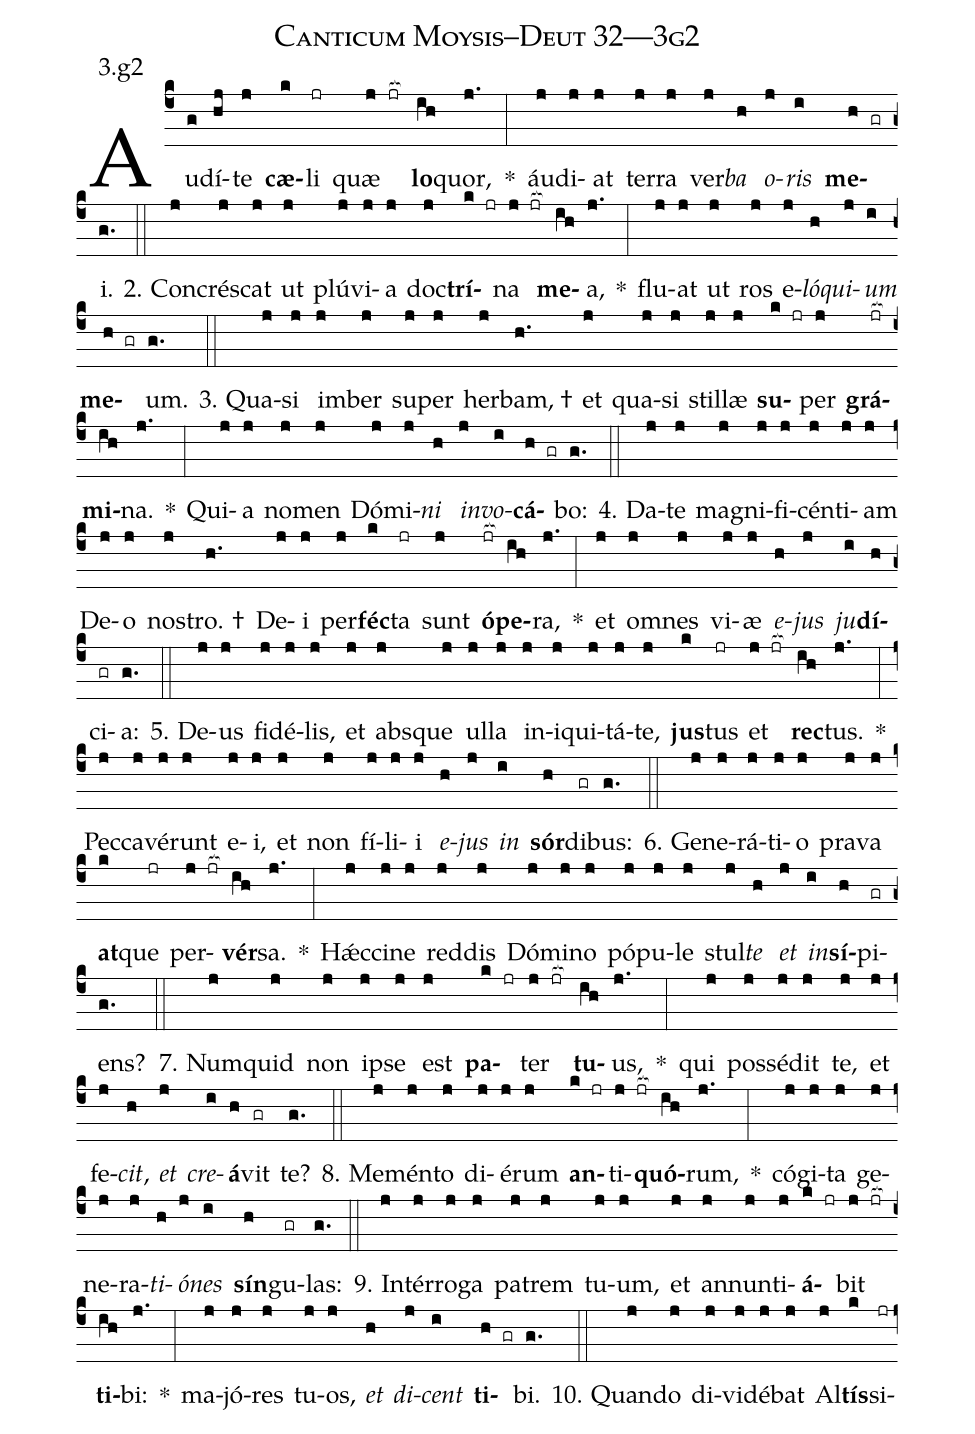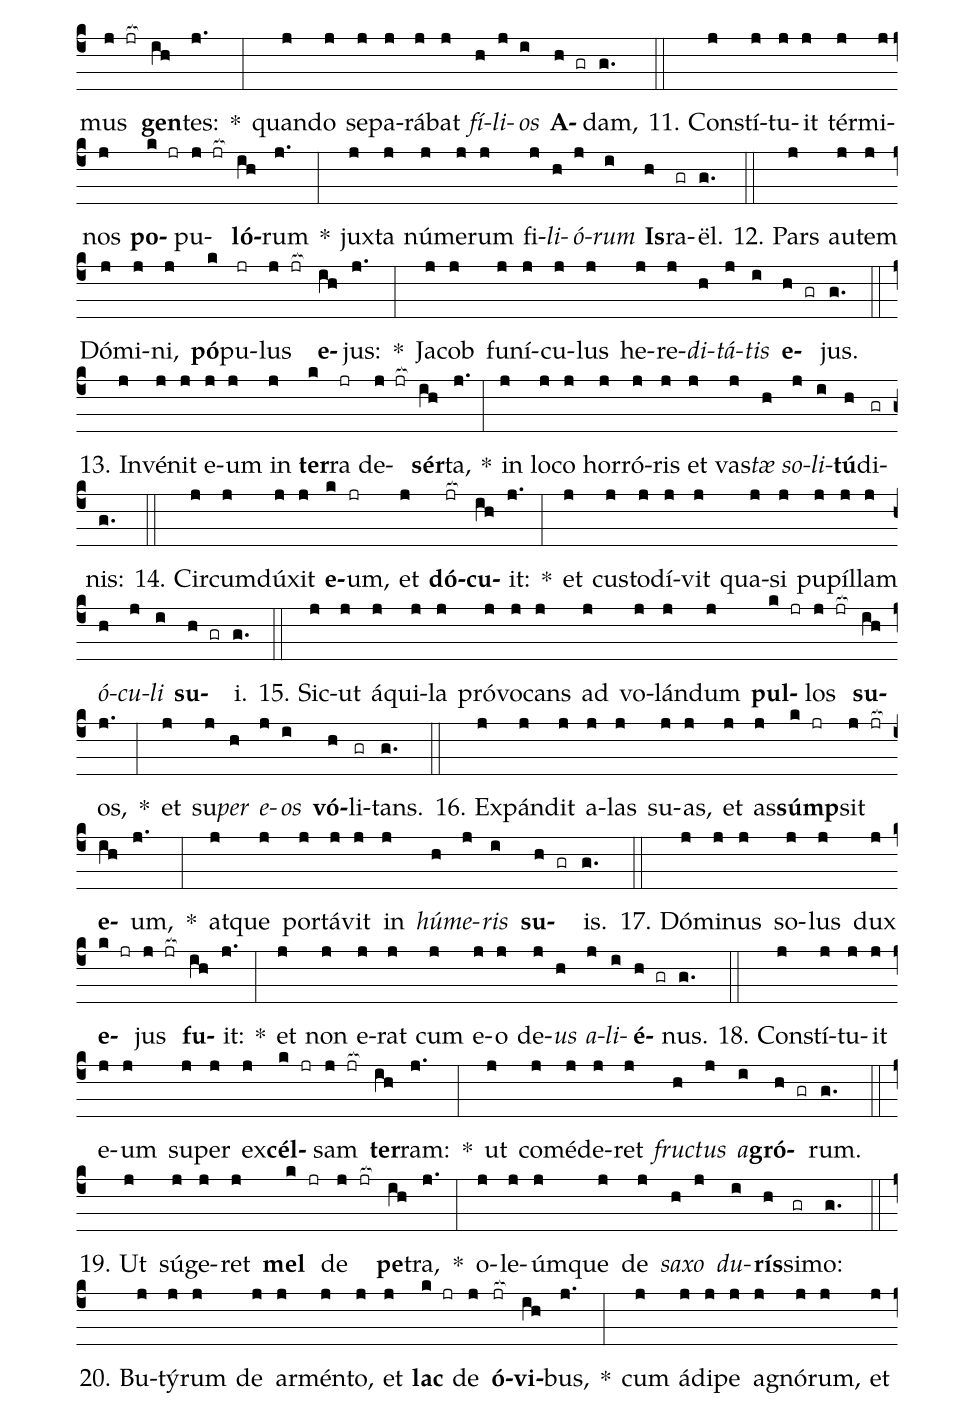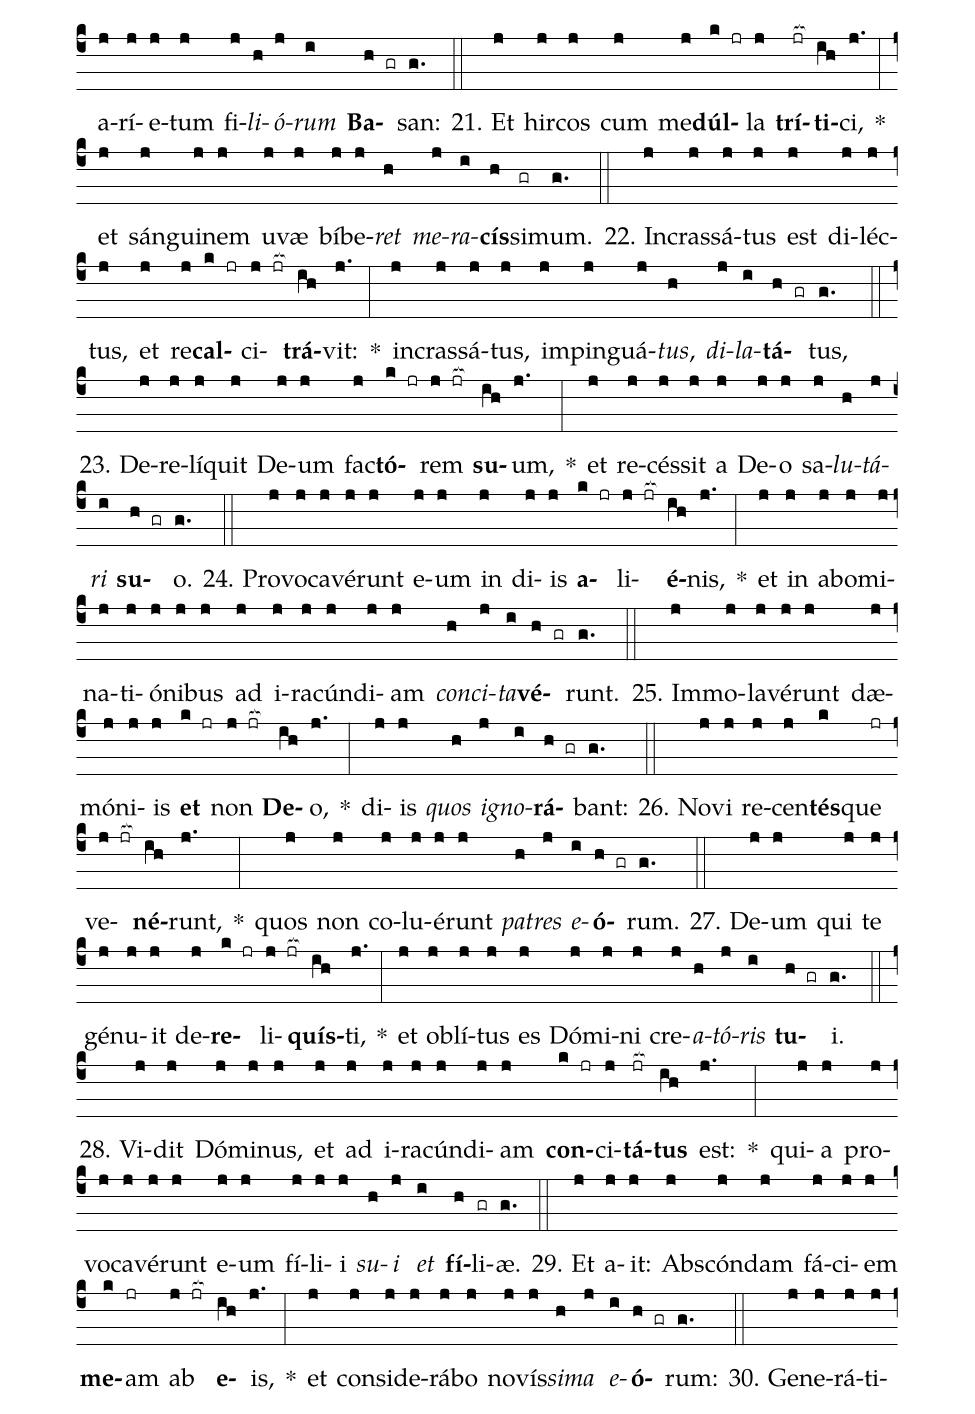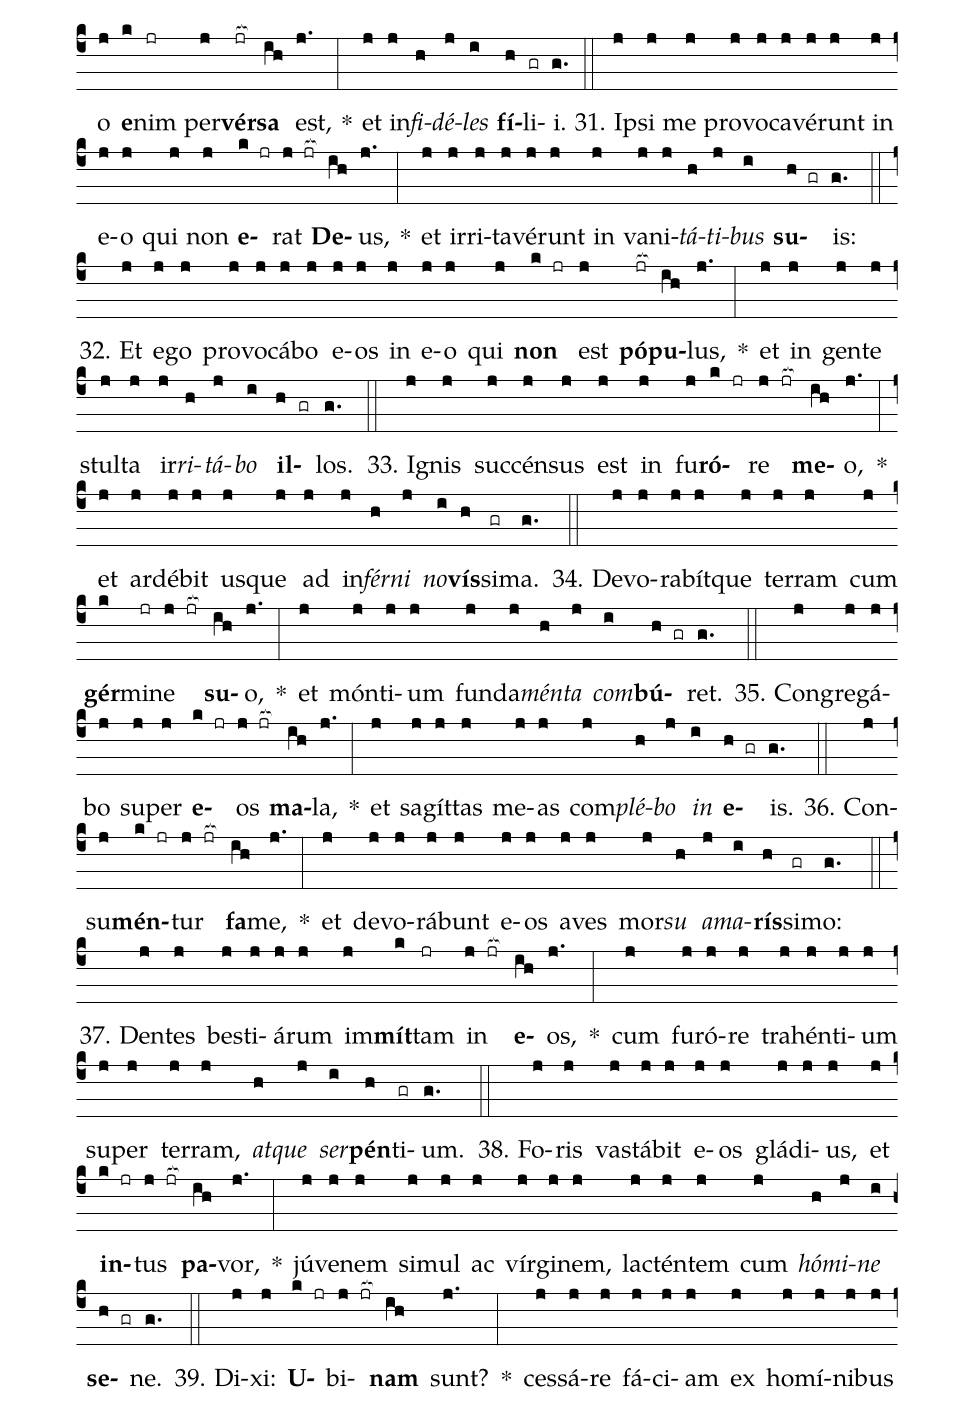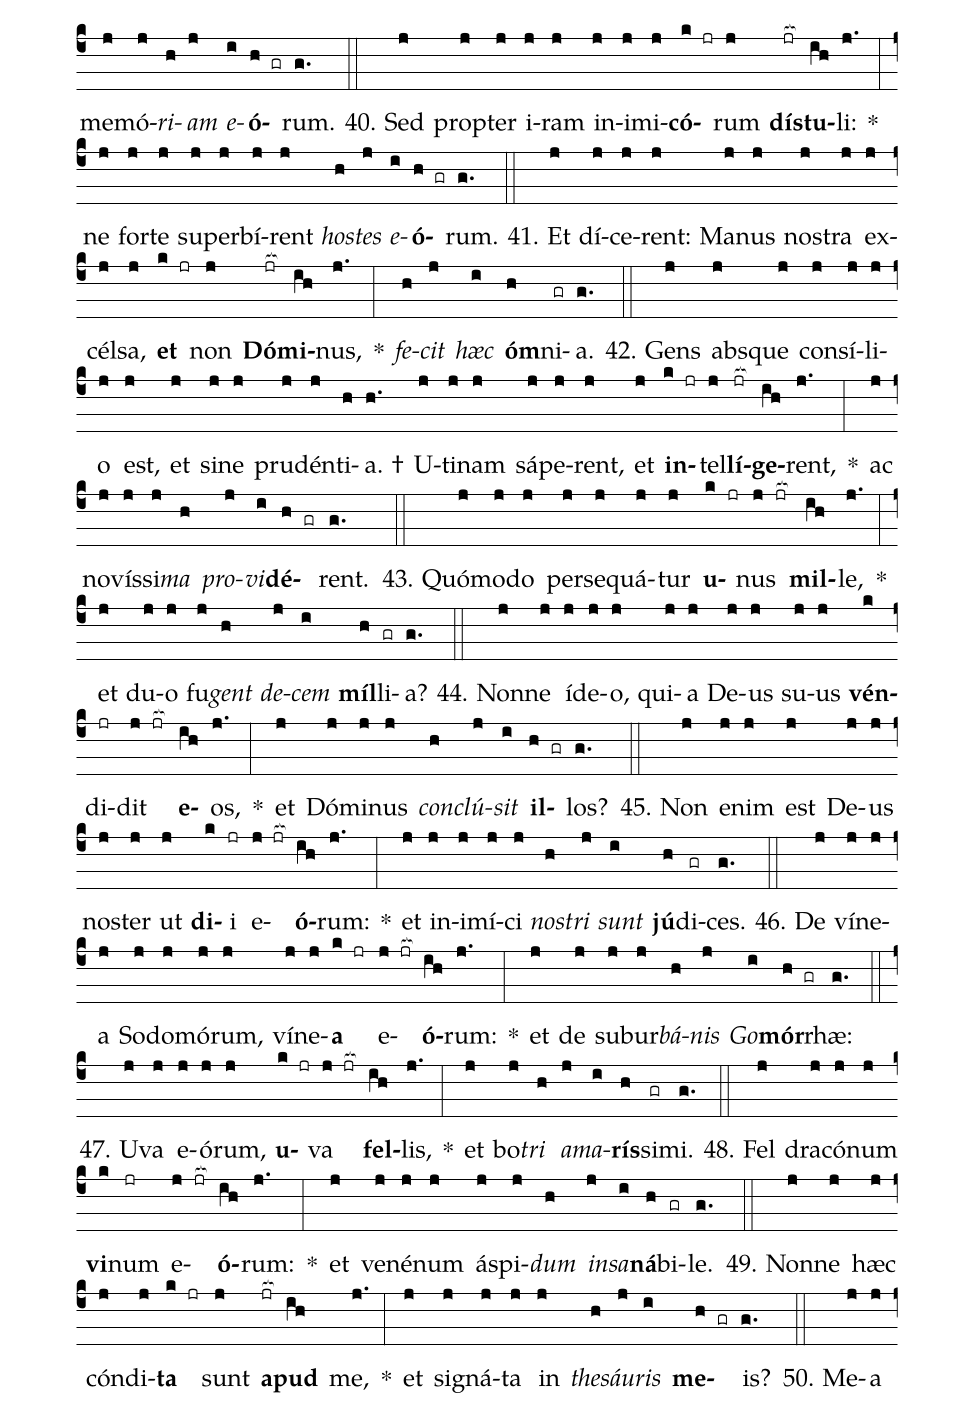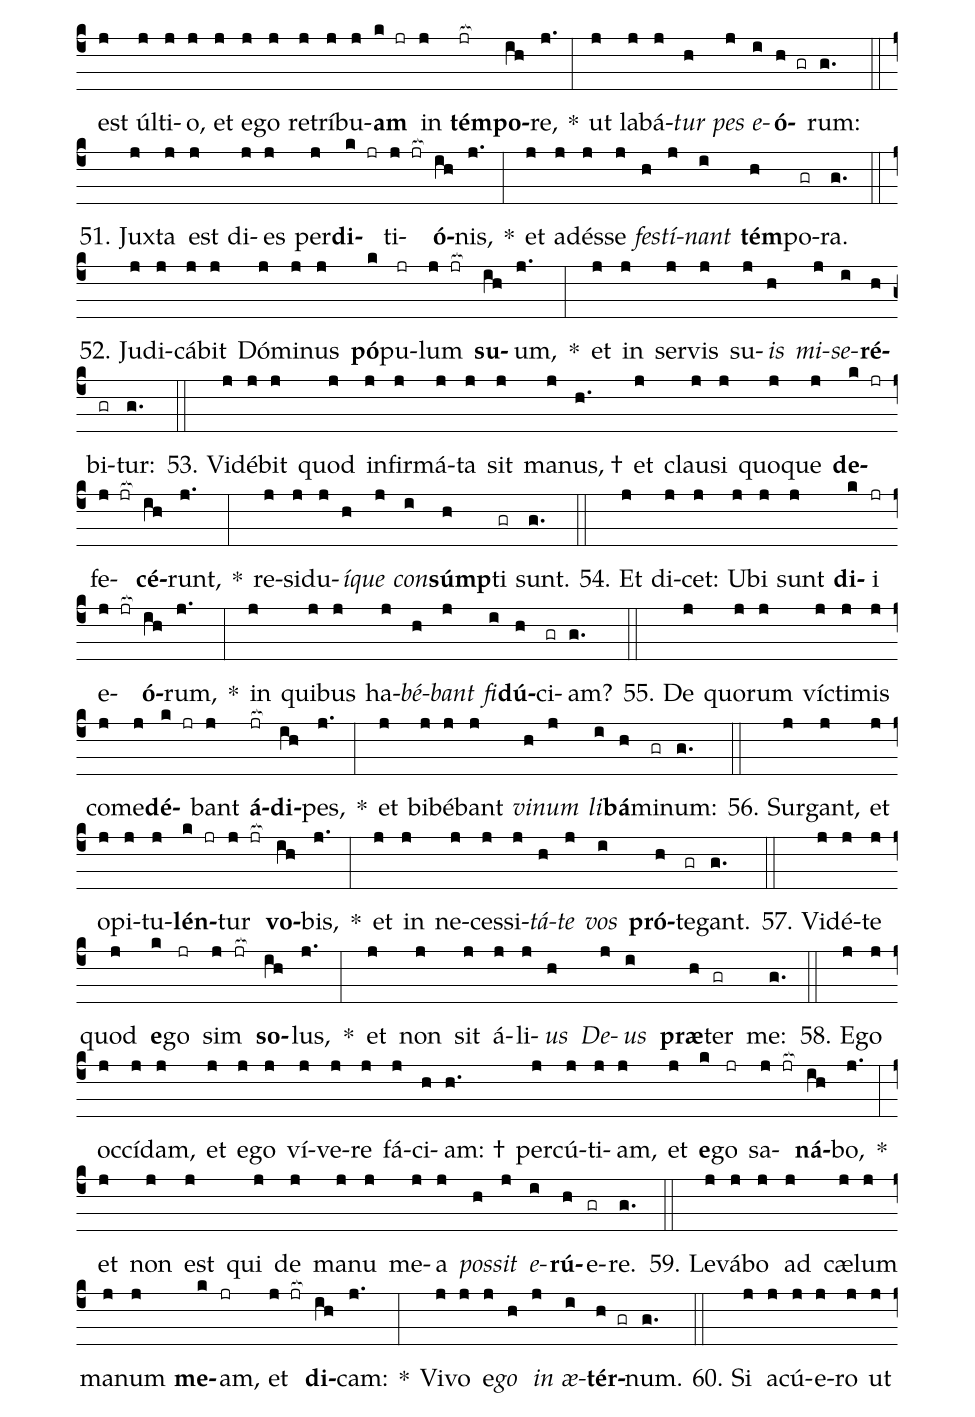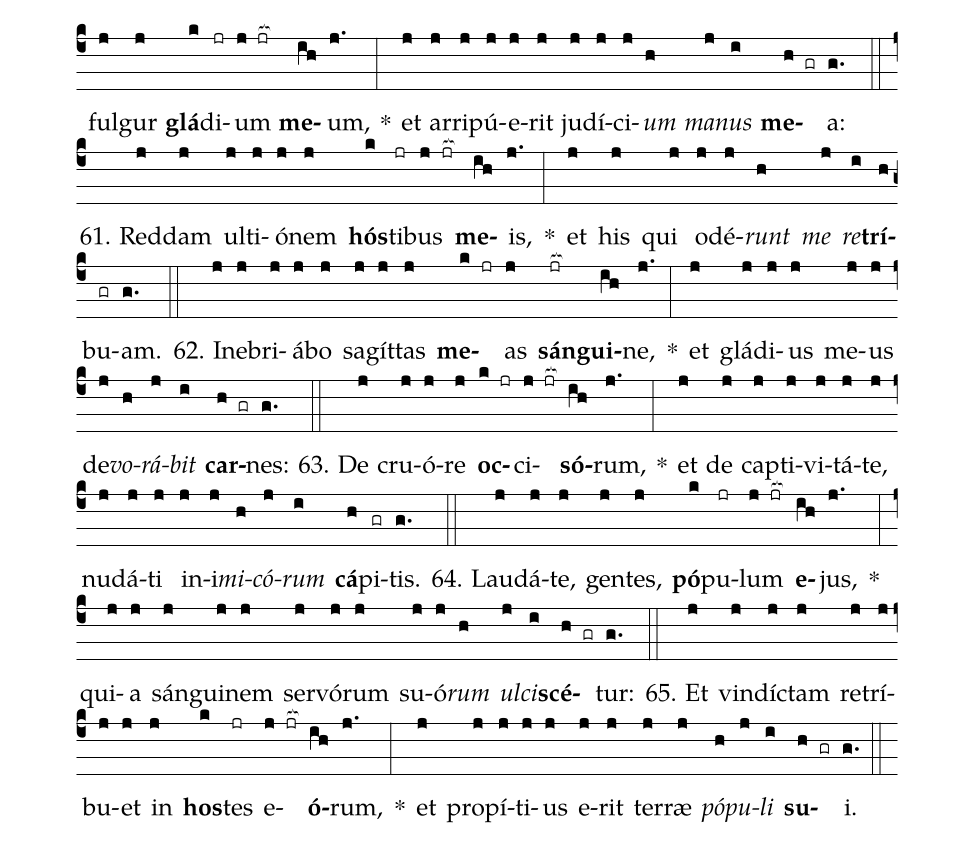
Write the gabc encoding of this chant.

name: Canticum Moysis--Deut 32---3g2;
annotation: 3.g2;
%%
(c4)Au(g)dí(hj)te(j) <b>cæ</b>(k)li(jr) quæ(j jr[ocb:1{]) <b>lo</b>(ih[ocb:0}])quor,(j.) *(:) áu(j)di(j)at(j) ter(j)ra(j) ver(j)<i>ba</i>(h) <i>o</i>(j)<i>ris</i>(i) <b>me</b>(h gr)i.(g.) (::)
2. Con(j)crés(j)cat(j) ut(j) plú(j)vi(j)a(j) doc(j)<b>trí</b>(k jr)na(j jr[ocb:1{]) <b>me</b>(ih[ocb:0}])a,(j.) *(:) flu(j)at(j) ut(j) ros(j) e(j)<i>ló</i>(h)<i>qui</i>(j)<i>um</i>(i) <b>me</b>(h gr)um.(g.) (::)
3. Qua(j)si(j) im(j)ber(j) su(j)per(j) her(j)bam, †(h.) et(j) qua(j)si(j) stil(j)læ(j) <b>su</b>(k jr)per(j) <b>grá</b>(jr[ocb:1{])<b>mi</b>(ih[ocb:0}])na.(j.) *(:) Qui(j)a(j) no(j)men(j) Dó(j)mi(j)<i>ni</i>(h) <i>in</i>(j)<i>vo</i>(i)<b>cá</b>(h gr)bo:(g.) (::)
4. Da(j)te(j) ma(j)gni(j)fi(j)cén(j)ti(j)am(j) De(j)o(j) nos(j)tro. †(h.) De(j)i(j) per(j)<b>féc</b>(k)ta(jr) sunt(j) <b>ó</b>(jr[ocb:1{])<b>pe</b>(ih[ocb:0}])ra,(j.) *(:) et(j) om(j)nes(j) vi(j)æ(j) <i>e</i>(h)<i>jus</i>(j) <i>ju</i>(i)<b>dí</b>(h)ci(gr)a:(g.) (::)
5. De(j)us(j) fi(j)dé(j)lis,(j) et(j) abs(j)que(j) ul(j)la(j) in(j)i(j)qui(j)tá(j)te,(j) <b>jus</b>(k)tus(jr) et(j jr[ocb:1{]) <b>rec</b>(ih[ocb:0}])tus.(j.) *(:) Pec(j)ca(j)vé(j)runt(j) e(j)i,(j) et(j) non(j) fí(j)li(j)i(j) <i>e</i>(h)<i>jus</i>(j) <i>in</i>(i) <b>sór</b>(h)di(gr)bus:(g.) (::)
6. Ge(j)ne(j)rá(j)ti(j)o(j) pra(j)va(j) <b>at</b>(k)que(jr) per(j jr[ocb:1{])<b>vér</b>(ih[ocb:0}])sa.(j.) *(:) Hǽc(j)ci(j)ne(j) red(j)dis(j) Dó(j)mi(j)no(j) pó(j)pu(j)le(j) stul(j)<i>te</i>(h) <i>et</i>(j) <i>in</i>(i)<b>sí</b>(h)pi(gr)ens?(g.) (::)
7. Num(j)quid(j) non(j) ip(j)se(j) est(j) <b>pa</b>(k jr)ter(j jr[ocb:1{]) <b>tu</b>(ih[ocb:0}])us,(j.) *(:) qui(j) pos(j)sé(j)dit(j) te,(j) et(j) fe(j)<i>cit</i>,(h) <i>et</i>(j) <i>cre</i>(i)<b>á</b>(h)vit(gr) te?(g.) (::)
8. Me(j)mén(j)to(j) di(j)é(j)rum(j) <b>an</b>(k jr)ti(j jr[ocb:1{])<b>quó</b>(ih[ocb:0}])rum,(j.) *(:) có(j)gi(j)ta(j) ge(j)ne(j)ra(j)<i>ti</i>(h)<i>ó</i>(j)<i>nes</i>(i) <b>sín</b>(h)gu(gr)las:(g.) (::)
9. In(j)tér(j)ro(j)ga(j) pa(j)trem(j) tu(j)um,(j) et(j) an(j)nun(j)ti(j)<b>á</b>(k jr)bit(j jr[ocb:1{]) <b>ti</b>(ih[ocb:0}])bi:(j.) *(:) ma(j)jó(j)res(j) tu(j)os,(j) <i>et</i>(h) <i>di</i>(j)<i>cent</i>(i) <b>ti</b>(h gr)bi.(g.) (::)
10. Quan(j)do(j) di(j)vi(j)dé(j)bat(j) Al(j)<b>tís</b>(k)si(jr)mus(j jr[ocb:1{]) <b>gen</b>(ih[ocb:0}])tes:(j.) *(:) quan(j)do(j) se(j)pa(j)rá(j)bat(j) <i>fí</i>(h)<i>li</i>(j)<i>os</i>(i) <b>A</b>(h gr)dam,(g.) (::)
11. Con(j)stí(j)tu(j)it(j) tér(j)mi(j)nos(j) <b>po</b>(k jr)pu(j jr[ocb:1{])<b>ló</b>(ih[ocb:0}])rum(j.) *(:) jux(j)ta(j) nú(j)me(j)rum(j) fi(j)<i>li</i>(h)<i>ó</i>(j)<i>rum</i>(i) <b>Is</b>(h)ra(gr)ël.(g.) (::)
12. Pars(j) au(j)tem(j) Dó(j)mi(j)ni,(j) <b>pó</b>(k)pu(jr)lus(j jr[ocb:1{]) <b>e</b>(ih[ocb:0}])jus:(j.) *(:) Ja(j)cob(j) fu(j)ní(j)cu(j)lus(j) he(j)re(j)<i>di</i>(h)<i>tá</i>(j)<i>tis</i>(i) <b>e</b>(h gr)jus.(g.) (::)
13. In(j)vé(j)nit(j) e(j)um(j) in(j) <b>ter</b>(k)ra(jr) de(j jr[ocb:1{])<b>sér</b>(ih[ocb:0}])ta,(j.) *(:) in(j) lo(j)co(j) hor(j)ró(j)ris(j) et(j) vas(j)<i>tæ</i>(h) <i>so</i>(j)<i>li</i>(i)<b>tú</b>(h)di(gr)nis:(g.) (::)
14. Cir(j)cum(j)dú(j)xit(j) <b>e</b>(k)um,(jr) et(j) <b>dó</b>(jr[ocb:1{])<b>cu</b>(ih[ocb:0}])it:(j.) *(:) et(j) cus(j)to(j)dí(j)vit(j) qua(j)si(j) pu(j)píl(j)lam(j) <i>ó</i>(h)<i>cu</i>(j)<i>li</i>(i) <b>su</b>(h gr)i.(g.) (::)
15. Sic(j)ut(j) á(j)qui(j)la(j) pró(j)vo(j)cans(j) ad(j) vo(j)lán(j)dum(j) <b>pul</b>(k jr)los(j jr[ocb:1{]) <b>su</b>(ih[ocb:0}])os,(j.) *(:) et(j) su(j)<i>per</i>(h) <i>e</i>(j)<i>os</i>(i) <b>vó</b>(h)li(gr)tans.(g.) (::)
16. Ex(j)pán(j)dit(j) a(j)las(j) su(j)as,(j) et(j) as(j)<b>súmp</b>(k jr)sit(j jr[ocb:1{]) <b>e</b>(ih[ocb:0}])um,(j.) *(:) at(j)que(j) por(j)tá(j)vit(j) in(j) <i>hú</i>(h)<i>me</i>(j)<i>ris</i>(i) <b>su</b>(h gr)is.(g.) (::)
17. Dó(j)mi(j)nus(j) so(j)lus(j) dux(j) <b>e</b>(k jr)jus(j jr[ocb:1{]) <b>fu</b>(ih[ocb:0}])it:(j.) *(:) et(j) non(j) e(j)rat(j) cum(j) e(j)o(j) de(j)<i>us</i>(h) <i>a</i>(j)<i>li</i>(i)<b>é</b>(h gr)nus.(g.) (::)
18. Con(j)stí(j)tu(j)it(j) e(j)um(j) su(j)per(j) ex(j)<b>cél</b>(k jr)sam(j jr[ocb:1{]) <b>ter</b>(ih[ocb:0}])ram:(j.) *(:) ut(j) com(j)é(j)de(j)ret(j) <i>fruc</i>(h)<i>tus</i>(j) <i>a</i>(i)<b>gró</b>(h gr)rum.(g.) (::)
19. Ut(j) sú(j)ge(j)ret(j) <b>mel</b>(k jr) de(j jr[ocb:1{]) <b>pe</b>(ih[ocb:0}])tra,(j.) *(:) o(j)le(j)úm(j)que(j) de(j) <i>sa</i>(h)<i>xo</i>(j) <i>du</i>(i)<b>rís</b>(h)si(gr)mo:(g.) (::)
20. Bu(j)tý(j)rum(j) de(j) ar(j)mén(j)to,(j) et(j) <b>lac</b>(k jr) de(j) <b>ó</b>(jr[ocb:1{])<b>vi</b>(ih[ocb:0}])bus,(j.) *(:) cum(j) á(j)di(j)pe(j) a(j)gnó(j)rum,(j) et(j) a(j)rí(j)e(j)tum(j) fi(j)<i>li</i>(h)<i>ó</i>(j)<i>rum</i>(i) <b>Ba</b>(h gr)san:(g.) (::)
21. Et(j) hir(j)cos(j) cum(j) me(j)<b>dúl</b>(k jr)la(j) <b>trí</b>(jr[ocb:1{])<b>ti</b>(ih[ocb:0}])ci,(j.) *(:) et(j) sán(j)gui(j)nem(j) u(j)væ(j) bí(j)be(j)<i>ret</i>(h) <i>me</i>(j)<i>ra</i>(i)<b>cís</b>(h)si(gr)mum.(g.) (::)
22. In(j)cras(j)sá(j)tus(j) est(j) di(j)léc(j)tus,(j) et(j) re(j)<b>cal</b>(k jr)ci(j jr[ocb:1{])<b>trá</b>(ih[ocb:0}])vit:(j.) *(:) in(j)cras(j)sá(j)tus,(j) im(j)pin(j)guá(j)<i>tus</i>,(h) <i>di</i>(j)<i>la</i>(i)<b>tá</b>(h gr)tus,(g.) (::)
23. De(j)re(j)lí(j)quit(j) De(j)um(j) fac(j)<b>tó</b>(k jr)rem(j jr[ocb:1{]) <b>su</b>(ih[ocb:0}])um,(j.) *(:) et(j) re(j)cés(j)sit(j) a(j) De(j)o(j) sa(j)<i>lu</i>(h)<i>tá</i>(j)<i>ri</i>(i) <b>su</b>(h gr)o.(g.) (::)
24. Pro(j)vo(j)ca(j)vé(j)runt(j) e(j)um(j) in(j) di(j)is(j) <b>a</b>(k jr)li(j jr[ocb:1{])<b>é</b>(ih[ocb:0}])nis,(j.) *(:) et(j) in(j) ab(j)o(j)mi(j)na(j)ti(j)ó(j)ni(j)bus(j) ad(j) i(j)ra(j)cún(j)di(j)am(j) <i>con</i>(h)<i>ci</i>(j)<i>ta</i>(i)<b>vé</b>(h gr)runt.(g.) (::)
25. Im(j)mo(j)la(j)vé(j)runt(j) dæ(j)mó(j)ni(j)is(j) <b>et</b>(k jr) non(j jr[ocb:1{]) <b>De</b>(ih[ocb:0}])o,(j.) *(:) di(j)is(j) <i>quos</i>(h) <i>i</i>(j)<i>gno</i>(i)<b>rá</b>(h gr)bant:(g.) (::)
26. No(j)vi(j) re(j)cen(j)<b>tés</b>(k)que(jr) ve(j jr[ocb:1{])<b>né</b>(ih[ocb:0}])runt,(j.) *(:) quos(j) non(j) co(j)lu(j)é(j)runt(j) <i>pa</i>(h)<i>tres</i>(j) <i>e</i>(i)<b>ó</b>(h gr)rum.(g.) (::)
27. De(j)um(j) qui(j) te(j) gé(j)nu(j)it(j) de(j)<b>re</b>(k jr)li(j jr[ocb:1{])<b>quís</b>(ih[ocb:0}])ti,(j.) *(:) et(j) ob(j)lí(j)tus(j) es(j) Dó(j)mi(j)ni(j) cre(j)<i>a</i>(h)<i>tó</i>(j)<i>ris</i>(i) <b>tu</b>(h gr)i.(g.) (::)
28. Vi(j)dit(j) Dó(j)mi(j)nus,(j) et(j) ad(j) i(j)ra(j)cún(j)di(j)am(j) <b>con</b>(k jr)ci(j)<b>tá</b>(jr[ocb:1{])<b>tus</b>(ih[ocb:0}]) est:(j.) *(:) qui(j)a(j) pro(j)vo(j)ca(j)vé(j)runt(j) e(j)um(j) fí(j)li(j)i(j) <i>su</i>(h)<i>i</i>(j) <i>et</i>(i) <b>fí</b>(h)li(gr)æ.(g.) (::)
29. Et(j) a(j)it:(j) Abs(j)cón(j)dam(j) fá(j)ci(j)em(j) <b>me</b>(k)am(jr) ab(j jr[ocb:1{]) <b>e</b>(ih[ocb:0}])is,(j.) *(:) et(j) con(j)si(j)de(j)rá(j)bo(j) no(j)vís(j)<i>si</i>(h)<i>ma</i>(j) <i>e</i>(i)<b>ó</b>(h gr)rum:(g.) (::)
30. Ge(j)ne(j)rá(j)ti(j)o(j) <b>e</b>(k)nim(jr) per(j)<b>vér</b>(jr[ocb:1{])<b>sa</b>(ih[ocb:0}]) est,(j.) *(:) et(j) in(j)<i>fi</i>(h)<i>dé</i>(j)<i>les</i>(i) <b>fí</b>(h)li(gr)i.(g.) (::)
31. Ip(j)si(j) me(j) pro(j)vo(j)ca(j)vé(j)runt(j) in(j) e(j)o(j) qui(j) non(j) <b>e</b>(k jr)rat(j jr[ocb:1{]) <b>De</b>(ih[ocb:0}])us,(j.) *(:) et(j) ir(j)ri(j)ta(j)vé(j)runt(j) in(j) va(j)ni(j)<i>tá</i>(h)<i>ti</i>(j)<i>bus</i>(i) <b>su</b>(h gr)is:(g.) (::)
32. Et(j) e(j)go(j) pro(j)vo(j)cá(j)bo(j) e(j)os(j) in(j) e(j)o(j) qui(j) <b>non</b>(k jr) est(j) <b>pó</b>(jr[ocb:1{])<b>pu</b>(ih[ocb:0}])lus,(j.) *(:) et(j) in(j) gen(j)te(j) stul(j)ta(j) ir(j)<i>ri</i>(h)<i>tá</i>(j)<i>bo</i>(i) <b>il</b>(h gr)los.(g.) (::)
33. I(j)gnis(j) suc(j)cén(j)sus(j) est(j) in(j) fu(j)<b>ró</b>(k jr)re(j jr[ocb:1{]) <b>me</b>(ih[ocb:0}])o,(j.) *(:) et(j) ar(j)dé(j)bit(j) us(j)que(j) ad(j) in(j)<i>fér</i>(h)<i>ni</i>(j) <i>no</i>(i)<b>vís</b>(h)si(gr)ma.(g.) (::)
34. De(j)vo(j)ra(j)bít(j)que(j) ter(j)ram(j) cum(j) <b>gér</b>(k)mi(jr)ne(j jr[ocb:1{]) <b>su</b>(ih[ocb:0}])o,(j.) *(:) et(j) món(j)ti(j)um(j) fun(j)da(j)<i>mén</i>(h)<i>ta</i>(j) <i>com</i>(i)<b>bú</b>(h gr)ret.(g.) (::)
35. Con(j)gre(j)gá(j)bo(j) su(j)per(j) <b>e</b>(k jr)os(j jr[ocb:1{]) <b>ma</b>(ih[ocb:0}])la,(j.) *(:) et(j) sa(j)gít(j)tas(j) me(j)as(j) com(j)<i>plé</i>(h)<i>bo</i>(j) <i>in</i>(i) <b>e</b>(h gr)is.(g.) (::)
36. Con(j)su(j)<b>mén</b>(k jr)tur(j jr[ocb:1{]) <b>fa</b>(ih[ocb:0}])me,(j.) *(:) et(j) de(j)vo(j)rá(j)bunt(j) e(j)os(j) a(j)ves(j) mor(j)<i>su</i>(h) <i>a</i>(j)<i>ma</i>(i)<b>rís</b>(h)si(gr)mo:(g.) (::)
37. Den(j)tes(j) bes(j)ti(j)á(j)rum(j) im(j)<b>mít</b>(k)tam(jr) in(j jr[ocb:1{]) <b>e</b>(ih[ocb:0}])os,(j.) *(:) cum(j) fu(j)ró(j)re(j) tra(j)hén(j)ti(j)um(j) su(j)per(j) ter(j)ram,(j) <i>at</i>(h)<i>que</i>(j) <i>ser</i>(i)<b>pén</b>(h)ti(gr)um.(g.) (::)
38. Fo(j)ris(j) vas(j)tá(j)bit(j) e(j)os(j) glá(j)di(j)us,(j) et(j) <b>in</b>(k jr)tus(j jr[ocb:1{]) <b>pa</b>(ih[ocb:0}])vor,(j.) *(:) jú(j)ve(j)nem(j) si(j)mul(j) ac(j) vír(j)gi(j)nem,(j) lac(j)tén(j)tem(j) cum(j) <i>hó</i>(h)<i>mi</i>(j)<i>ne</i>(i) <b>se</b>(h gr)ne.(g.) (::)
39. Di(j)xi:(j) <b>U</b>(k jr)bi(j jr[ocb:1{])<b>nam</b>(ih[ocb:0}]) sunt?(j.) *(:) ces(j)sá(j)re(j) fá(j)ci(j)am(j) ex(j) ho(j)mí(j)ni(j)bus(j) me(j)mó(j)<i>ri</i>(h)<i>am</i>(j) <i>e</i>(i)<b>ó</b>(h gr)rum.(g.) (::)
40. Sed(j) prop(j)ter(j) i(j)ram(j) in(j)i(j)mi(j)<b>có</b>(k jr)rum(j) <b>dís</b>(jr[ocb:1{])<b>tu</b>(ih[ocb:0}])li:(j.) *(:) ne(j) for(j)te(j) su(j)per(j)bí(j)rent(j) <i>hos</i>(h)<i>tes</i>(j) <i>e</i>(i)<b>ó</b>(h gr)rum.(g.) (::)
41. Et(j) dí(j)ce(j)rent:(j) Ma(j)nus(j) nos(j)tra(j) ex(j)cél(j)sa,(j) <b>et</b>(k jr) non(j) <b>Dó</b>(jr[ocb:1{])<b>mi</b>(ih[ocb:0}])nus,(j.) *(:) <i>fe</i>(h)<i>cit</i>(j) <i>hæc</i>(i) <b>óm</b>(h)ni(gr)a.(g.) (::)
42. Gens(j) abs(j)que(j) con(j)sí(j)li(j)o(j) est,(j) et(j) si(j)ne(j) pru(j)dén(j)ti(h)a. †(h.) U(j)ti(j)nam(j) sá(j)pe(j)rent,(j) et(j) <b>in</b>(k jr)tel(j)<b>lí</b>(jr[ocb:1{])<b>ge</b>(ih[ocb:0}])rent,(j.) *(:) ac(j) no(j)vís(j)si(j)<i>ma</i>(h) <i>pro</i>(j)<i>vi</i>(i)<b>dé</b>(h gr)rent.(g.) (::)
43. Quó(j)mo(j)do(j) per(j)se(j)quá(j)tur(j) <b>u</b>(k jr)nus(j jr[ocb:1{]) <b>mil</b>(ih[ocb:0}])le,(j.) *(:) et(j) du(j)o(j) fu(j)<i>gent</i>(h) <i>de</i>(j)<i>cem</i>(i) <b>míl</b>(h)li(gr)a?(g.) (::)
44. Non(j)ne(j) íd(j)e(j)o,(j) qui(j)a(j) De(j)us(j) su(j)us(j) <b>vén</b>(k)di(jr)dit(j jr[ocb:1{]) <b>e</b>(ih[ocb:0}])os,(j.) *(:) et(j) Dó(j)mi(j)nus(j) <i>con</i>(h)<i>clú</i>(j)<i>sit</i>(i) <b>il</b>(h gr)los?(g.) (::)
45. Non(j) e(j)nim(j) est(j) De(j)us(j) nos(j)ter(j) ut(j) <b>di</b>(k)i(jr) e(j jr[ocb:1{])<b>ó</b>(ih[ocb:0}])rum:(j.) *(:) et(j) in(j)i(j)mí(j)ci(j) <i>nos</i>(h)<i>tri</i>(j) <i>sunt</i>(i) <b>jú</b>(h)di(gr)ces.(g.) (::)
46. De(j) ví(j)ne(j)a(j) So(j)do(j)mó(j)rum,(j) ví(j)ne(j)<b>a</b>(k jr) e(j jr[ocb:1{])<b>ó</b>(ih[ocb:0}])rum:(j.) *(:) et(j) de(j) sub(j)ur(j)<i>bá</i>(h)<i>nis</i>(j) <i>Go</i>(i)<b>mór</b>(h gr)rhæ:(g.) (::)
47. U(j)va(j) e(j)ó(j)rum,(j) <b>u</b>(k jr)va(j jr[ocb:1{]) <b>fel</b>(ih[ocb:0}])lis,(j.) *(:) et(j) bo(j)<i>tri</i>(h) <i>a</i>(j)<i>ma</i>(i)<b>rís</b>(h)si(gr)mi.(g.) (::)
48. Fel(j) dra(j)có(j)num(j) <b>vi</b>(k)num(jr) e(j jr[ocb:1{])<b>ó</b>(ih[ocb:0}])rum:(j.) *(:) et(j) ve(j)né(j)num(j) ás(j)pi(j)<i>dum</i>(h) <i>in</i>(j)<i>sa</i>(i)<b>ná</b>(h)bi(gr)le.(g.) (::)
49. Non(j)ne(j) hæc(j) cón(j)di(j)<b>ta</b>(k jr) sunt(j) <b>a</b>(jr[ocb:1{])<b>pud</b>(ih[ocb:0}]) me,(j.) *(:) et(j) si(j)gná(j)ta(j) in(j) <i>the</i>(h)<i>sáu</i>(j)<i>ris</i>(i) <b>me</b>(h gr)is?(g.) (::)
50. Me(j)a(j) est(j) úl(j)ti(j)o,(j) et(j) e(j)go(j) re(j)trí(j)bu(j)<b>am</b>(k jr) in(j) <b>tém</b>(jr[ocb:1{])<b>po</b>(ih[ocb:0}])re,(j.) *(:) ut(j) la(j)bá(j)<i>tur</i>(h) <i>pes</i>(j) <i>e</i>(i)<b>ó</b>(h gr)rum:(g.) (::)
51. Jux(j)ta(j) est(j) di(j)es(j) per(j)<b>di</b>(k jr)ti(j jr[ocb:1{])<b>ó</b>(ih[ocb:0}])nis,(j.) *(:) et(j) ad(j)és(j)se(j) <i>fes</i>(h)<i>tí</i>(j)<i>nant</i>(i) <b>tém</b>(h)po(gr)ra.(g.) (::)
52. Ju(j)di(j)cá(j)bit(j) Dó(j)mi(j)nus(j) <b>pó</b>(k)pu(jr)lum(j jr[ocb:1{]) <b>su</b>(ih[ocb:0}])um,(j.) *(:) et(j) in(j) ser(j)vis(j) su(j)<i>is</i>(h) <i>mi</i>(j)<i>se</i>(i)<b>ré</b>(h)bi(gr)tur:(g.) (::)
53. Vi(j)dé(j)bit(j) quod(j) in(j)fir(j)má(j)ta(j) sit(j) ma(j)nus, †(h.) et(j) clau(j)si(j) quo(j)que(j) <b>de</b>(k jr)fe(j jr[ocb:1{])<b>cé</b>(ih[ocb:0}])runt,(j.) *(:) re(j)si(j)du(j)<i>í</i>(h)<i>que</i>(j) <i>con</i>(i)<b>súmp</b>(h)ti(gr) sunt.(g.) (::)
54. Et(j) di(j)cet:(j) U(j)bi(j) sunt(j) <b>di</b>(k)i(jr) e(j jr[ocb:1{])<b>ó</b>(ih[ocb:0}])rum,(j.) *(:) in(j) qui(j)bus(j) ha(j)<i>bé</i>(h)<i>bant</i>(j) <i>fi</i>(i)<b>dú</b>(h)ci(gr)am?(g.) (::)
55. De(j) quo(j)rum(j) víc(j)ti(j)mis(j) com(j)e(j)<b>dé</b>(k jr)bant(j) <b>á</b>(jr[ocb:1{])<b>di</b>(ih[ocb:0}])pes,(j.) *(:) et(j) bi(j)bé(j)bant(j) <i>vi</i>(h)<i>num</i>(j) <i>li</i>(i)<b>bá</b>(h)mi(gr)num:(g.) (::)
56. Sur(j)gant,(j) et(j) o(j)pi(j)tu(j)<b>lén</b>(k jr)tur(j jr[ocb:1{]) <b>vo</b>(ih[ocb:0}])bis,(j.) *(:) et(j) in(j) ne(j)ces(j)si(j)<i>tá</i>(h)<i>te</i>(j) <i>vos</i>(i) <b>pró</b>(h)te(gr)gant.(g.) (::)
57. Vi(j)dé(j)te(j) quod(j) <b>e</b>(k)go(jr) sim(j jr[ocb:1{]) <b>so</b>(ih[ocb:0}])lus,(j.) *(:) et(j) non(j) sit(j) á(j)li(j)<i>us</i>(h) <i>De</i>(j)<i>us</i>(i) <b>præ</b>(h)ter(gr) me:(g.) (::)
58. E(j)go(j) oc(j)cí(j)dam,(j) et(j) e(j)go(j) ví(j)ve(j)re(j) fá(j)ci(h)am: †(h.) per(j)cú(j)ti(j)am,(j) et(j) <b>e</b>(k)go(jr) sa(j jr[ocb:1{])<b>ná</b>(ih[ocb:0}])bo,(j.) *(:) et(j) non(j) est(j) qui(j) de(j) ma(j)nu(j) me(j)a(j) <i>pos</i>(h)<i>sit</i>(j) <i>e</i>(i)<b>rú</b>(h)e(gr)re.(g.) (::)
59. Le(j)vá(j)bo(j) ad(j) cæ(j)lum(j) ma(j)num(j) <b>me</b>(k)am,(jr) et(j jr[ocb:1{]) <b>di</b>(ih[ocb:0}])cam:(j.) *(:) Vi(j)vo(j) e(j)<i>go</i>(h) <i>in</i>(j) <i>æ</i>(i)<b>tér</b>(h gr)num.(g.) (::)
60. Si(j) a(j)cú(j)e(j)ro(j) ut(j) ful(j)gur(j) <b>glá</b>(k)di(jr)um(j jr[ocb:1{]) <b>me</b>(ih[ocb:0}])um,(j.) *(:) et(j) ar(j)ri(j)pú(j)e(j)rit(j) ju(j)dí(j)ci(j)<i>um</i>(h) <i>ma</i>(j)<i>nus</i>(i) <b>me</b>(h gr)a:(g.) (::)
61. Red(j)dam(j) ul(j)ti(j)ó(j)nem(j) <b>hós</b>(k)ti(jr)bus(j jr[ocb:1{]) <b>me</b>(ih[ocb:0}])is,(j.) *(:) et(j) his(j) qui(j) o(j)dé(j)<i>runt</i>(h) <i>me</i>(j) <i>re</i>(i)<b>trí</b>(h)bu(gr)am.(g.) (::)
62. In(j)e(j)bri(j)á(j)bo(j) sa(j)gít(j)tas(j) <b>me</b>(k jr)as(j) <b>sán</b>(jr[ocb:1{])<b>gui</b>(ih[ocb:0}])ne,(j.) *(:) et(j) glá(j)di(j)us(j) me(j)us(j) de(j)<i>vo</i>(h)<i>rá</i>(j)<i>bit</i>(i) <b>car</b>(h gr)nes:(g.) (::)
63. De(j) cru(j)ó(j)re(j) <b>oc</b>(k jr)ci(j jr[ocb:1{])<b>só</b>(ih[ocb:0}])rum,(j.) *(:) et(j) de(j) cap(j)ti(j)vi(j)tá(j)te,(j) nu(j)dá(j)ti(j) in(j)i(j)<i>mi</i>(h)<i>có</i>(j)<i>rum</i>(i) <b>cá</b>(h)pi(gr)tis.(g.) (::)
64. Lau(j)dá(j)te,(j) gen(j)tes,(j) <b>pó</b>(k)pu(jr)lum(j jr[ocb:1{]) <b>e</b>(ih[ocb:0}])jus,(j.) *(:) qui(j)a(j) sán(j)gui(j)nem(j) ser(j)vó(j)rum(j) su(j)ó(j)<i>rum</i>(h) <i>ul</i>(j)<i>ci</i>(i)<b>scé</b>(h gr)tur:(g.) (::)
65. Et(j) vin(j)díc(j)tam(j) re(j)trí(j)bu(j)et(j) in(j) <b>hos</b>(k)tes(jr) e(j jr[ocb:1{])<b>ó</b>(ih[ocb:0}])rum,(j.) *(:) et(j) pro(j)pí(j)ti(j)us(j) e(j)rit(j) ter(j)ræ(j) <i>pó</i>(h)<i>pu</i>(j)<i>li</i>(i) <b>su</b>(h gr)i.(g.) (::)
